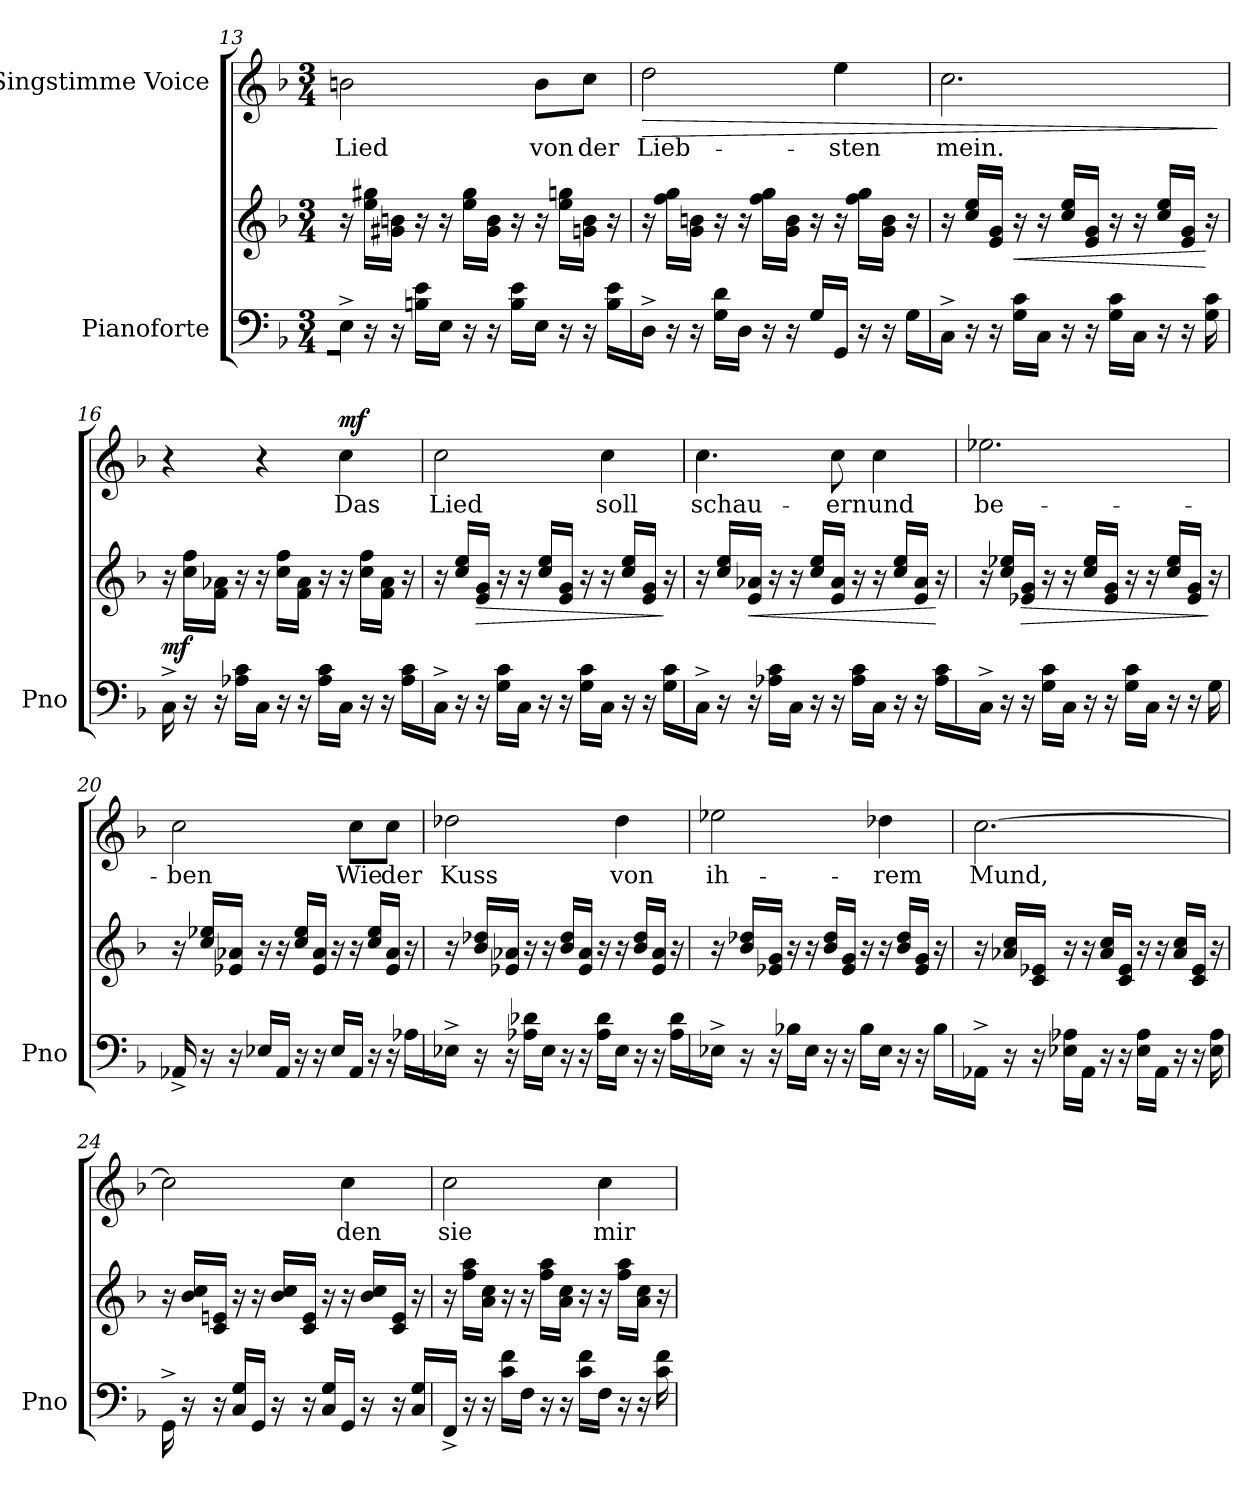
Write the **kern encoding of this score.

**kern	**kern	**dynam	**kern	**text	**dynam
*part2	*part2	*part2	*part1	*part1	*part1
*staff3	*staff2	*staff2/3	*staff1	*staff1	*staff1
*I"Pianoforte	*	*	*I"Singstimme Voice	*	*
*I'Pno	*	*	*	*	*
*clefF4	*clefG2	*	*clefG2	*	*
*k[b-]	*k[b-]	*	*k[b-]	*	*
*M3/4	*M3/4	*	*M3/4	*	*
=13	=13	=13	=13	=13	=13
!	!	!	!	!LO:LY:b	!
16E^\JJ	16r	.	2bn\	Lied	.
16r	16ee\ 16gg#X\LL	.	.	.	.
16r	16g#X\ 16bn\JJ	.	.	.	.
16Bn\ 16e\LL	16r	.	.	.	.
16E\JJ	16r	.	.	.	.
16r	16ee\ 16gg#\LL	.	.	.	.
16r	16g#\ 16b\JJ	.	.	.	.
16B\ 16e\LL	16r	.	.	.	.
!	!	!	!	!LO:LY:b	!
16E\JJ	16r	.	8b\L	von	.
16r	16ee\ 16ggn\LL	.	.	.	.
!	!	!	!	!LO:LY:b	!
16r	16gn\ 16b\JJ	.	8cc\J	der	.
16B\ 16e\LL	16r	.	.	.	.
=14	=14	=14	=14	=14	=14
!	!	!	!	!LO:LY:b	!LO:HP:b
16D^\JJ	16r	.	2dd\	Lieb-	>
16r	16ff\ 16gg\LL	.	.	.	.
16r	16g\ 16bn\JJ	.	.	.	.
16G\ 16d\LL	16r	.	.	.	.
16D\JJ	16r	.	.	.	.
16r	16ff\ 16gg\LL	.	.	.	.
16r	16g\ 16b\JJ	.	.	.	.
16G/LL	16r	.	.	.	.
!	!	!	!	!LO:LY:b	!
16GG/JJ	16r	.	4ee\	-sten	.
16r	16ff\ 16gg\LL	.	.	.	.
16r	16g\ 16b\JJ	.	.	.	.
16G\LL	16r	.	.	.	.
=15	=15	=15	=15	=15	=15
!	!	!	!	!LO:LY:b	!
16C^\JJ	16r	.	2.cc\	mein.	.
16r	16cc/ 16ee/LL	.	.	.	.
16r	16e/ 16g/JJ	.	.	.	.
!	!	!LO:HP:b	!	!	!
16G\ 16c\LL	16r	<	.	.	.
16C\JJ	16r	.	.	.	.
16r	16cc/ 16ee/LL	.	.	.	.
16r	16e/ 16g/JJ	.	.	.	.
16G\ 16c\LL	16r	.	.	.	.
16C\JJ	16r	.	.	.	.
16r	16cc/ 16ee/LL	.	.	.	.
16r	16e/ 16g/JJ	.	.	.	.
16G\ 16c\	16r	[	.	.	.
.	.	.	.	.	]
!!LO:PB:g=z
=16	=16	=16	=16	=16	=16
!	!	!LO:DY:b	!	!	!
16C^\	16r	mf	4r	.	.
16r	16cc\ 16ff\LL	.	.	.	.
16r	16f\ 16a-X\JJ	.	.	.	.
16A-X\ 16c\LL	16r	.	.	.	.
16C\JJ	16r	.	4r	.	.
16r	16cc\ 16ff\LL	.	.	.	.
16r	16f\ 16a-\JJ	.	.	.	.
16A-\ 16c\LL	16r	.	.	.	.
!	!	!	!	!LO:LY:b	!LO:DY:a
16C\JJ	16r	.	4cc\	Das	mf
16r	16cc\ 16ff\LL	.	.	.	.
16r	16f\ 16a-\JJ	.	.	.	.
16A-\ 16c\LL	16r	.	.	.	.
=17	=17	=17	=17	=17	=17
!	!	!	!	!LO:LY:b	!
16C^\JJ	16r	.	2cc\	Lied	.
16r	16cc/ 16ee/LL	.	.	.	.
!	!	!LO:HP:b	!	!	!
16r	16e/ 16g/JJ	>	.	.	.
16G\ 16c\LL	16r	.	.	.	.
16C\JJ	16r	.	.	.	.
16r	16cc/ 16ee/LL	.	.	.	.
16r	16e/ 16g/JJ	.	.	.	.
16G\ 16c\LL	16r	.	.	.	.
!	!	!	!	!LO:LY:b	!
16C\JJ	16r	.	4cc\	soll	.
16r	16cc/ 16ee/LL	.	.	.	.
16r	16e/ 16g/JJ	.	.	.	.
16G\ 16c\LL	16r	]	.	.	.
=18	=18	=18	=18	=18	=18
!	!	!	!	!LO:LY:b	!
16C^\JJ	16r	.	4.cc\	schau-	.
16r	16cc/ 16ee/LL	.	.	.	.
!	!	!LO:HP:b	!	!	!
16r	16e/ 16a-X/JJ	<	.	.	.
16A-X\ 16c\LL	16r	.	.	.	.
16C\JJ	16r	.	.	.	.
16r	16cc/ 16ee/LL	.	.	.	.
!	!	!	!	!LO:LY:b	!
16r	16e/ 16a-/JJ	.	8cc\	-ern	.
16A-\ 16c\LL	16r	.	.	.	.
!	!	!	!	!LO:LY:b	!
16C\JJ	16r	.	4cc\	und	.
16r	16cc/ 16ee/LL	.	.	.	.
16r	16e/ 16a-/JJ	.	.	.	.
16A-\ 16c\LL	16r	[	.	.	.
=19	=19	=19	=19	=19	=19
!	!	!	!	!LO:LY:b	!
16C^\JJ	16r	.	2.ee-X\	be-	.
16r	16cc/ 16ee-X/LL	.	.	.	.
!	!	!LO:HP:b	!	!	!
16r	16e-X/ 16g/JJ	>	.	.	.
16G\ 16c\LL	16r	.	.	.	.
16C\JJ	16r	.	.	.	.
16r	16cc/ 16ee-/LL	.	.	.	.
16r	16e-/ 16g/JJ	.	.	.	.
16G\ 16c\LL	16r	.	.	.	.
16C\JJ	16r	.	.	.	.
16r	16cc/ 16ee-/LL	.	.	.	.
16r	16e-/ 16g/JJ	.	.	.	.
16G\	16r	]	.	.	.
!!LO:LB:g=z
=20	=20	=20	=20	=20	=20
!	!	!	!	!LO:LY:b	!
16AA-X^/	16r	.	2cc\	-ben	.
16r	16cc/ 16ee-X/LL	.	.	.	.
16r	16e-X/ 16a-X/JJ	.	.	.	.
16E-X/LL	16r	.	.	.	.
16AA-/JJ	16r	.	.	.	.
16r	16cc/ 16ee-/LL	.	.	.	.
16r	16e-/ 16a-/JJ	.	.	.	.
16E-/LL	16r	.	.	.	.
!	!	!	!	!LO:LY:b	!
16AA-/JJ	16r	.	8cc\L	Wie	.
16r	16cc/ 16ee-/LL	.	.	.	.
!	!	!	!	!LO:LY:b	!
16r	16e-/ 16a-/JJ	.	8cc\J	der	.
16A-X\LL	16r	.	.	.	.
=21	=21	=21	=21	=21	=21
!	!	!	!	!LO:LY:b	!
16E-X^\JJ	16r	.	2dd-X\	Kuss	.
16r	16b-/ 16dd-X/LL	.	.	.	.
16r	16e-X/ 16a-X/JJ	.	.	.	.
16A-X\ 16d-X\LL	16r	.	.	.	.
16E-\JJ	16r	.	.	.	.
16r	16b-/ 16dd-/LL	.	.	.	.
16r	16e-/ 16a-/JJ	.	.	.	.
16A-\ 16d-\LL	16r	.	.	.	.
!	!	!	!	!LO:LY:b	!
16E-\JJ	16r	.	4dd-\	von	.
16r	16b-/ 16dd-/LL	.	.	.	.
16r	16e-/ 16a-/JJ	.	.	.	.
16A-\ 16d-\LL	16r	.	.	.	.
=22	=22	=22	=22	=22	=22
!	!	!	!	!LO:LY:b	!
16E-X^\JJ	16r	.	2ee-X\	ih-	.
16r	16b-/ 16dd-X/LL	.	.	.	.
16r	16e-X/ 16g/JJ	.	.	.	.
16B-X\LL	16r	.	.	.	.
16E-\JJ	16r	.	.	.	.
16r	16b-/ 16dd-/LL	.	.	.	.
16r	16e-/ 16g/JJ	.	.	.	.
16B-\LL	16r	.	.	.	.
!	!	!	!	!LO:LY:b	!
16E-\JJ	16r	.	4dd-X\	-rem	.
16r	16b-/ 16dd-/LL	.	.	.	.
16r	16e-/ 16g/JJ	.	.	.	.
16B-\LL	16r	.	.	.	.
=23	=23	=23	=23	=23	=23
!	!	!	!	!LO:LY:b	!
16AA-X^\JJ	16r	.	[2.cc\	Mund,	.
16r	16a-X/ 16cc/LL	.	.	.	.
16r	16c/ 16e-X/JJ	.	.	.	.
16E-X\ 16A-X\LL	16r	.	.	.	.
16AA-\JJ	16r	.	.	.	.
16r	16a-/ 16cc/LL	.	.	.	.
16r	16c/ 16e-/JJ	.	.	.	.
16E-\ 16A-\LL	16r	.	.	.	.
16AA-\JJ	16r	.	.	.	.
16r	16a-/ 16cc/LL	.	.	.	.
16r	16c/ 16e-/JJ	.	.	.	.
16E-\ 16A-\	16r	.	.	.	.
!!LO:LB:g=z
=24	=24	=24	=24	=24	=24
16GG^\	16r	.	2cc\]	.	.
16r	16b-/ 16cc/LL	.	.	.	.
16r	16c/ 16en/JJ	.	.	.	.
16C/ 16G/LL	16r	.	.	.	.
16GG/JJ	16r	.	.	.	.
16r	16b-/ 16cc/LL	.	.	.	.
16r	16c/ 16e/JJ	.	.	.	.
16C/ 16G/LL	16r	.	.	.	.
!	!	!	!	!LO:LY:b	!
16GG/JJ	16r	.	4cc\	den	.
16r	16b-/ 16cc/LL	.	.	.	.
16r	16c/ 16e/JJ	.	.	.	.
16C/ 16G/LL	16r	.	.	.	.
=25	=25	=25	=25	=25	=25
!	!	!	!	!LO:LY:b	!
16FF^/JJ	16r	.	2cc\	sie	.
16r	16ff\ 16aa\LL	.	.	.	.
16r	16a\ 16cc\JJ	.	.	.	.
16c\ 16f\LL	16r	.	.	.	.
16F\JJ	16r	.	.	.	.
16r	16ff\ 16aa\LL	.	.	.	.
16r	16a\ 16cc\JJ	.	.	.	.
16c\ 16f\LL	16r	.	.	.	.
!	!	!	!	!LO:LY:b	!
16F\JJ	16r	.	4cc\	mir	.
16r	16ff\ 16aa\LL	.	.	.	.
16r	16a\ 16cc\JJ	.	.	.	.
16c\ 16f\LL	16r	.	.	.	.
=	=	=	=	=	=
*-	*-	*-	*-	*-	*-
